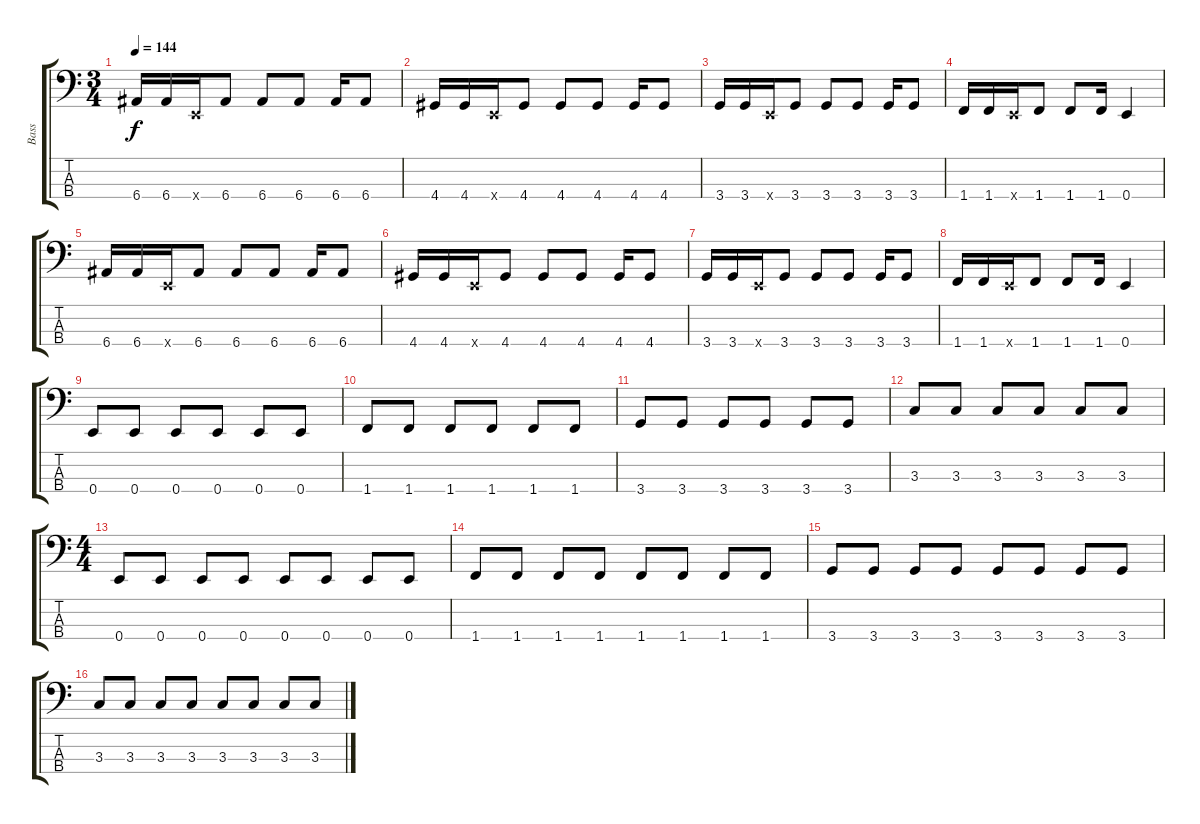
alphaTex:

\track ("Bass" "Bass") {instrument electricbasspick}
\staff {score tabs}
\tuning (G2 D2 A1 E1) {hide}
\ts (3 4)
\tempo 144
\clef f4
\ks c
6.4.16{dy f} 6.4.16 0.4{x}.16 6.4.8 6.4.8 6.4.8 6.4.16 6.4.8 |
4.4.16 4.4.16 0.4{x}.16 4.4.8 4.4.8 4.4.8 4.4.16 4.4.8 |
3.4.16 3.4.16 0.4{x}.16 3.4.8 3.4.8 3.4.8 3.4.16 3.4.8 |
1.4.16 1.4.16 0.4{x}.16 1.4.8 1.4.8 1.4.16 0.4.4 |
6.4.16 6.4.16 0.4{x}.16 6.4.8 6.4.8 6.4.8 6.4.16 6.4.8 |
4.4.16 4.4.16 0.4{x}.16 4.4.8 4.4.8 4.4.8 4.4.16 4.4.8 |
3.4.16 3.4.16 0.4{x}.16 3.4.8 3.4.8 3.4.8 3.4.16 3.4.8 |
1.4.16 1.4.16 0.4{x}.16 1.4.8 1.4.8 1.4.16 0.4.4 |
0.4.8 0.4.8 0.4.8 0.4.8 0.4.8 0.4.8 |
1.4.8 1.4.8 1.4.8 1.4.8 1.4.8 1.4.8 |
3.4.8 3.4.8 3.4.8 3.4.8 3.4.8 3.4.8 |
3.3.8 3.3.8 3.3.8 3.3.8 3.3.8 3.3.8 |
\ts (4 4)
0.4.8 0.4.8 0.4.8 0.4.8 0.4.8 0.4.8 0.4.8 0.4.8 |
1.4.8 1.4.8 1.4.8 1.4.8 1.4.8 1.4.8 1.4.8 1.4.8 |
3.4.8 3.4.8 3.4.8 3.4.8 3.4.8 3.4.8 3.4.8 3.4.8 |
3.3.8 3.3.8 3.3.8 3.3.8 3.3.8 3.3.8 3.3.8 3.3.8
